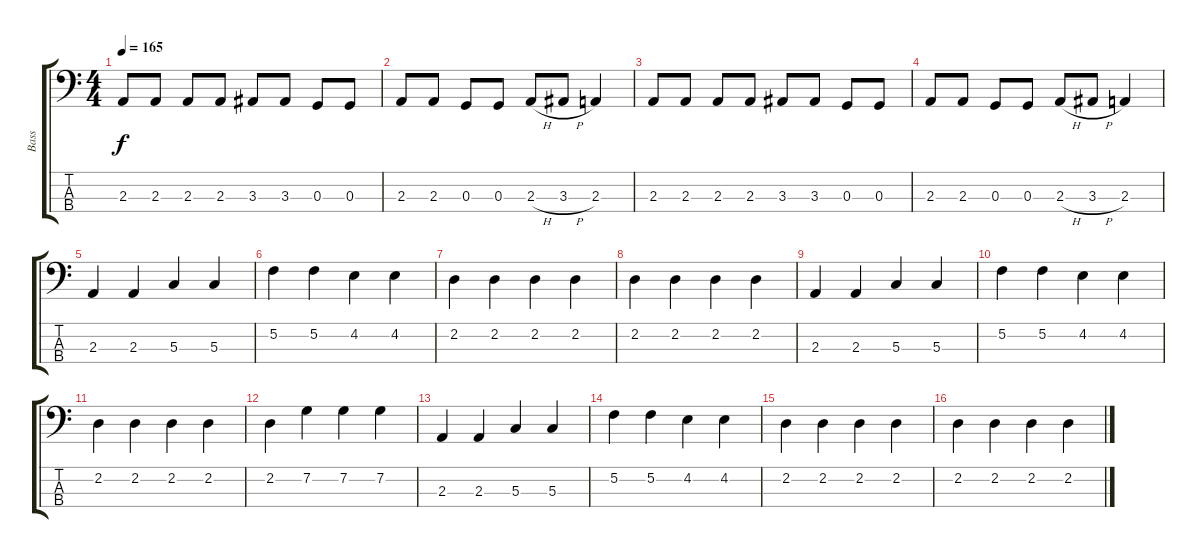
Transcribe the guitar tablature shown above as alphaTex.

\track ("Bass" "Bass") {instrument electricbassfinger}
\staff {score tabs}
\tuning (F2 C2 G1 C1) {hide}
\ts (4 4)
\tempo 165
\clef f4
\ks c
2.3.8{dy f} 2.3.8 2.3.8 2.3.8 3.3.8 3.3.8 0.3.8 0.3.8 |
2.3.8 2.3.8 0.3.8 0.3.8 2.3{h}.8 3.3{h}.8 2.3.4 |
2.3.8 2.3.8 2.3.8 2.3.8 3.3.8 3.3.8 0.3.8 0.3.8 |
2.3.8 2.3.8 0.3.8 0.3.8 2.3{h}.8 3.3{h}.8 2.3.4 |
2.3.4 2.3.4 5.3.4 5.3.4 |
5.2.4 5.2.4 4.2.4 4.2.4 |
2.2.4 2.2.4 2.2.4 2.2.4 |
2.2.4 2.2.4 2.2.4 2.2.4 |
2.3.4 2.3.4 5.3.4 5.3.4 |
5.2.4 5.2.4 4.2.4 4.2.4 |
2.2.4 2.2.4 2.2.4 2.2.4 |
2.2.4 7.2.4 7.2.4 7.2.4 |
2.3.4 2.3.4 5.3.4 5.3.4 |
5.2.4 5.2.4 4.2.4 4.2.4 |
2.2.4 2.2.4 2.2.4 2.2.4 |
2.2.4 2.2.4 2.2.4 2.2.4
